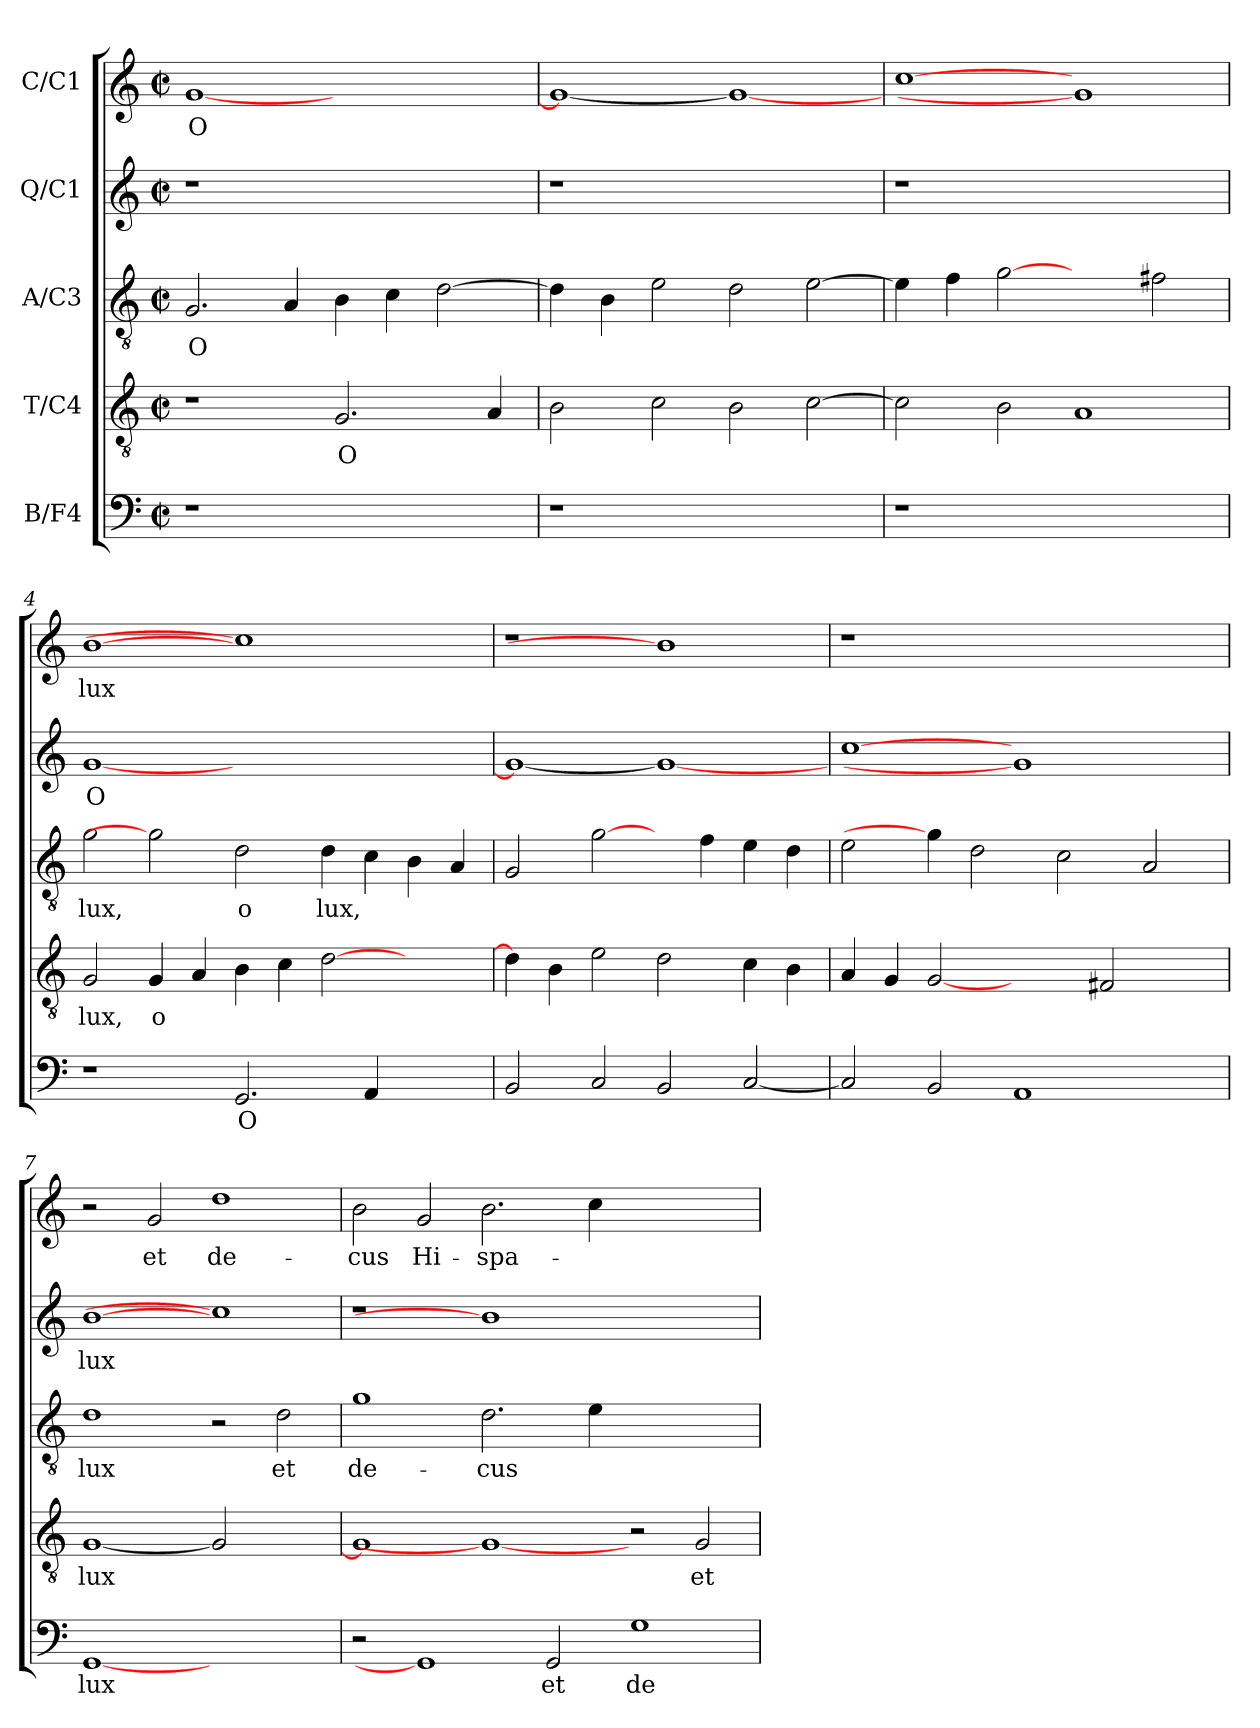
**kern	**text	**kern	**text	**kern	**text	**kern	**text	**kern	**text
*part5	*part5	*part4	*part4	*part3	*part3	*part2	*part2	*part1	*part1
*staff5	*staff5	*staff4	*staff4	*staff3	*staff3	*staff2	*staff2	*staff1	*staff1
*I"B/F4	*	*I"T/C4	*	*I"A/C3	*	*I"Q/C1	*	*I"C/C1	*
*clefF4	*	*clefGv2	*	*clefGv2	*	*clefG2	*	*clefG2	*
*k[]	*	*k[]	*	*k[]	*	*k[]	*	*k[]	*
*C:	*	*C:	*	*C:	*	*C:	*	*C:	*
*M2/2	*	*M2/2	*	*M2/2	*	*M2/2	*	*M2/2	*
*met(c|)	*	*met(c|)	*	*met(c|)	*	*met(c|)	*	*met(c|)	*
=1	=1	=1	=1	=1	=1	=1	=1	=1	=1
!	!	!	!	!	!LO:LY:b	!	!	!	!LO:LY:b
1r	.	1r	.	2.G/	O	1r	.	[1g	O
.	.	.	.	4A/	.	.	.	.	.
!	!	!	!LO:LY:b	!	!	!	!	!	!
1ryy	.	2.G/	O	4B\	.	1ryy	.	1ryy	.
.	.	.	.	4c\	.	.	.	.	.
.	.	.	.	[2d\	.	.	.	.	.
.	.	4A/	.	.	.	.	.	.	.
=2	=2	=2	=2	=2	=2	=2	=2	=2	=2
1r	.	2B\	.	4d\]	.	1r	.	1g_	.
.	.	.	.	4B\	.	.	.	.	.
.	.	2c\	.	2e\	.	.	.	.	.
1ryy	.	2B\	.	2d\	.	1ryy	.	1g_	.
.	.	[2c\	.	[2e\	.	.	.	.	.
=3	=3	=3	=3	=3	=3	=3	=3	=3	=3
1r	.	2c\]	.	4e\]	.	1r	.	[1cc	.
.	.	.	.	4f\	.	.	.	.	.
.	.	2B\	.	[2g	.	.	.	.	.
1ryy	.	1A	.	2ryy	.	1ryy	.	1g]	.
.	.	.	.	2f#X\	.	.	.	.	.
=4	=4	=4	=4	=4	=4	=4	=4	=4	=4
!	!	!	!LO:LY:b	!	!LO:LY:b	!	!LO:LY:b	!	!LO:LY:b
1r	.	2G/	lux,	2g\	lux,	[1g	O	[1b	lux
!	!	!	!LO:LY:b	!	!	!	!	!	!
.	.	4G/	o	2g]	.	.	.	.	.
.	.	4A/	.	.	.	.	.	.	.
!	!LO:LY:b	!	!	!	!LO:LY:b	!	!	!	!
2.GG/	O	4B\	.	2d\	o	1.ryy	.	1cc]	.
.	.	4c\	.	.	.	.	.	.	.
!	!	!	!	!	!LO:LY:b	!	!	!	!
.	.	[2d\	.	4d\	lux,	.	.	.	.
4AA/	.	.	.	4c\	.	.	.	.	.
2ryy	.	2ryy	.	4B\	.	.	.	2ryy	.
.	.	.	.	4A/	.	.	.	.	.
=5	=5	=5	=5	=5	=5	=5	=5	=5	=5
2BB/	.	4d\]	.	2G/	.	1g_	.	1r	.
.	.	4B\	.	.	.	.	.	.	.
2C/	.	2e\	.	[2g\	.	.	.	.	.
2BB/	.	2d\	.	4ryy	.	1g_	.	1b]	.
.	.	.	.	4f\	.	.	.	.	.
[2C/	.	4c\	.	4e\	.	.	.	.	.
.	.	4B\	.	4d\	.	.	.	.	.
=6	=6	=6	=6	=6	=6	=6	=6	=6	=6
2C/]	.	4A/	.	2e\	.	[1cc	.	1r	.
.	.	4G/	.	.	.	.	.	.	.
2BB/	.	[2G	.	4g\]	.	.	.	.	.
.	.	.	.	2d\	.	.	.	.	.
1AA	.	2ryy	.	.	.	1g]	.	1ryy	.
.	.	.	.	2c\	.	.	.	.	.
.	.	2F#X/	.	.	.	.	.	.	.
.	.	.	.	2A/	.	.	.	.	.
4ryy	.	4ryy	.	.	.	4ryy	.	4ryy	.
!!LO:LB:g=z
=7	=7	=7	=7	=7	=7	=7	=7	=7	=7
!	!LO:LY:b	!	!LO:LY:b	!	!LO:LY:b	!	!LO:LY:b	!	!
[1GG	lux	[1G	lux	1d	lux	[1b	lux	2r	.
!	!	!	!	!	!	!	!	!	!LO:LY:b
.	.	.	.	.	.	.	.	2g/	et
!	!	!	!	!	!	!	!	!	!LO:LY:b
1ryy	.	2G]	.	2r	.	1cc]	.	1dd	de-
!	!	!	!	!	!LO:LY:b	!	!	!	!
.	.	2ryy	.	2d\	et	.	.	.	.
=8	=8	=8	=8	=8	=8	=8	=8	=8	=8
!	!	!	!	!	!LO:LY:b	!	!	!	!LO:LY:b
2r	.	1G]	.	1g	de-	1r	.	2b\	-cus
!	!	!	!	!	!	!	!	!	!LO:LY:b
1GG]	.	.	.	.	.	.	.	2g/	Hi-
!	!	!	!	!	!LO:LY:b	!	!	!	!LO:LY:b
.	.	1G_	.	2.d\	-cus	1b]	.	2.b\	-spa-
!	!LO:LY:b	!	!	!	!	!	!	!	!
2GG/	et	.	.	.	.	.	.	.	.
.	.	.	.	4e\	.	.	.	4cc\	.
!	!LO:LY:b	!	!	!	!	!	!	!	!
1G	de-	2r	.	1ryy	.	1ryy	.	1ryy	.
!	!	!	!LO:LY:b	!	!	!	!	!	!
.	.	2G/	et	.	.	.	.	.	.
=	=	=	=	=	=	=	=	=	=
*-	*-	*-	*-	*-	*-	*-	*-	*-	*-
